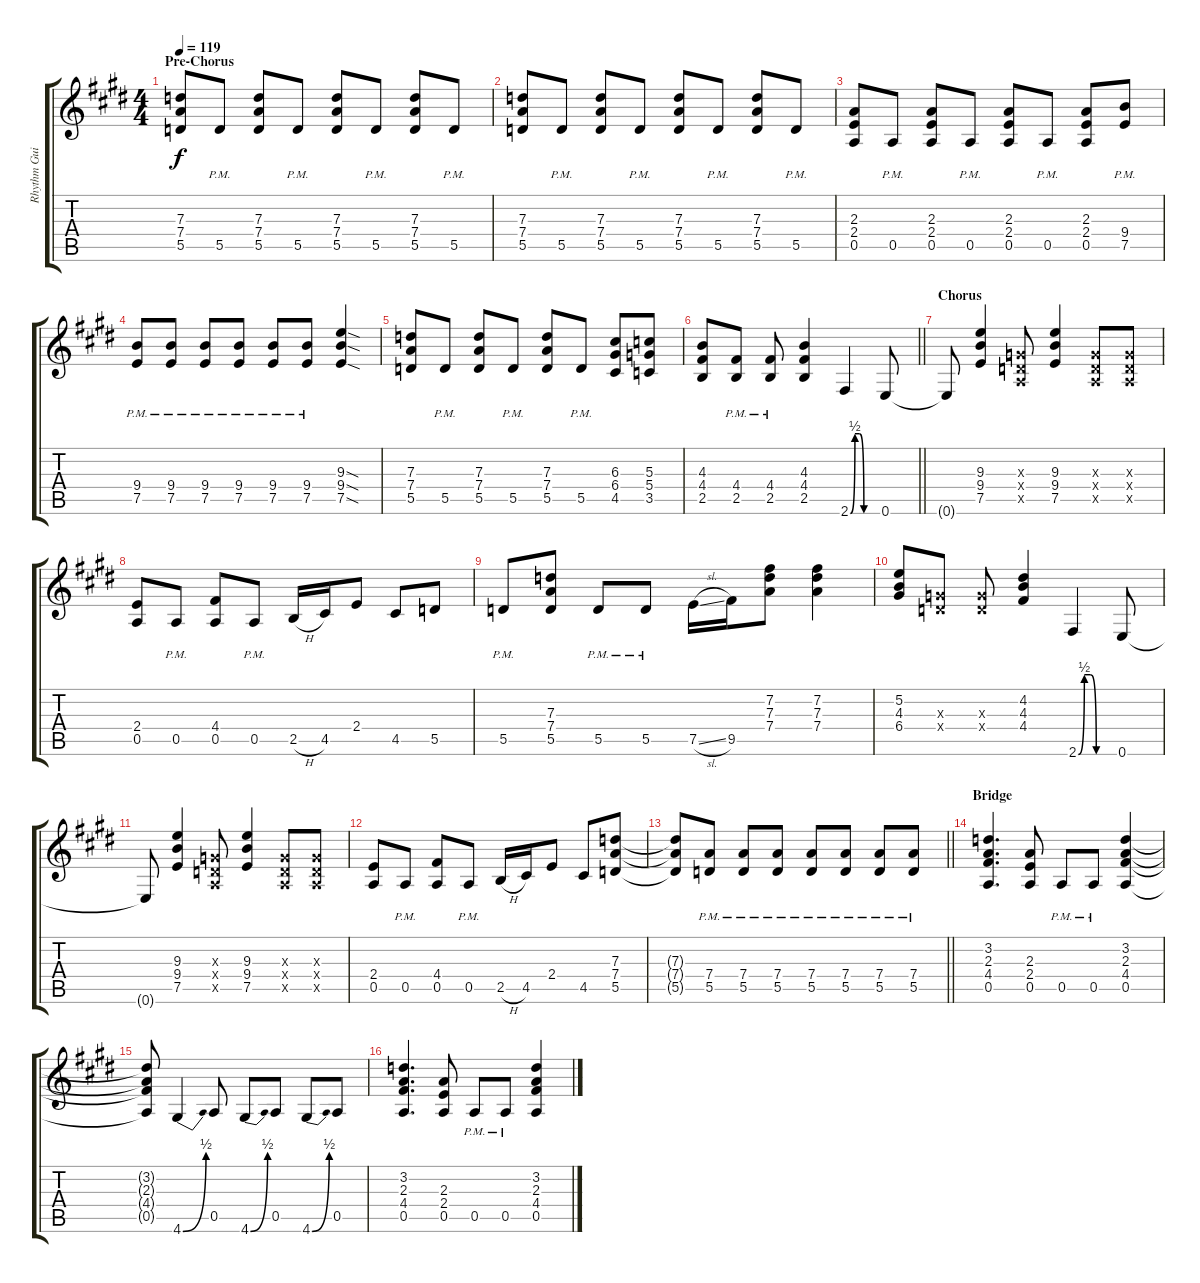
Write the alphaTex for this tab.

\track ("Rhythm Guitar" "Rhythm Gui") {instrument distortionguitar}
\staff {score tabs}
\tuning (E4 B3 G3 D3 A2 E2) {hide}
\ts (4 4)
\section ("" "Pre-Chorus")
\tempo 119
\clef g2
\ks e
(7.3{t} 7.4{t} 5.5{t}).8{dy f} 5.5{pm}.8 (7.3 7.4 5.5).8 5.5{pm}.8 (7.3 7.4 5.5).8 5.5{pm}.8 (7.3 7.4 5.5).8 5.5{pm}.8 |
(7.3 7.4 5.5).8 5.5{pm}.8 (7.3 7.4 5.5).8 5.5{pm}.8 (7.3 7.4 5.5).8 5.5{pm}.8 (7.3 7.4 5.5).8 5.5{pm}.8 |
(2.3 2.4 0.5).8 0.5{pm}.8 (2.3 2.4 0.5).8 0.5{pm}.8 (2.3 2.4 0.5).8 0.5{pm}.8 (2.3 2.4 0.5).8 (9.4{pm} 7.5).8 |
(9.4{pm} 7.5).8 (9.4{pm} 7.5).8 (9.4{pm} 7.5).8 (9.4{pm} 7.5).8 (9.4{pm} 7.5).8 (9.4{pm} 7.5).8 (9.3{sod} 9.4{sod} 7.5{sod}).4 |
(7.3 7.4 5.5).8 5.5{pm}.8 (7.3 7.4 5.5).8 5.5{pm}.8 (7.3 7.4 5.5).8 5.5{pm}.8 (6.3 6.4 4.5).8 (5.3 5.4 3.5).8 |
\barLineRight lightlight
(4.3 4.4 2.5).8 (4.4{pm} 2.5{pm}).8 (4.4{pm} 2.5{pm}).8 (4.3 4.4 2.5).4 2.6{be (custom 0 0 10 2 20 2 30 0 60 0)}.4 0.6.8 |
\section ("" "Chorus")
0.6{t}.8 (9.3 9.4 7.5).4 (0.3{x} 0.4{x} 0.5{x}).8 (9.3 9.4 7.5).4 (0.3{x} 0.4{x} 0.5{x}).8 (0.3{x} 0.4{x} 0.5{x}).8 |
(2.4 0.5).8 0.5{pm}.8 (4.4 0.5).8 0.5{pm}.8 2.5{h}.16 4.5.16 2.4.8 4.5.8 5.5.8 |
5.5{pm}.8 (7.3 7.4 5.5).8 5.5{pm}.8 5.5{pm}.8 7.5{sl}.16 9.5.16 (7.2 7.3 7.4).8 (7.2 7.3 7.4).4 |
(5.2 4.3 6.4).8 (0.3{x} 0.4{x}).8 (0.3{x} 0.4{x}).8 (4.2 4.3 4.4).4 2.6{be (custom 0 0 10 2 20 2 30 0 60 0)}.4 0.6.8 |
0.6{t}.8 (9.3 9.4 7.5).4 (0.3{x} 0.4{x} 0.5{x}).8 (9.3 9.4 7.5).4 (0.3{x} 0.4{x} 0.5{x}).8 (0.3{x} 0.4{x} 0.5{x}).8 |
(2.4 0.5).8 0.5{pm}.8 (4.4 0.5).8 0.5{pm}.8 2.5{h}.16 4.5.16 2.4.8 4.5.8 (7.3 7.4 5.5).8 |
\barLineRight lightlight
(7.3{t} 7.4{t} 5.5{t}).8 (7.4{pm} 5.5{pm}).8 (7.4{pm} 5.5{pm}).8 (7.4{pm} 5.5{pm}).8 (7.4{pm} 5.5{pm}).8 (7.4{pm} 5.5{pm}).8 (7.4{pm} 5.5{pm}).8 (7.4{pm} 5.5{pm}).8 |
\section ("" "Bridge")
(3.2 2.3 4.4 0.5).4{d} (2.3 2.4 0.5).8 0.5{pm}.8 0.5{pm}.8 (3.2 2.3 4.4 0.5).4 |
(3.2{t} 2.3{t} 4.4{t} 0.5{t}).8 4.6{be (bend 0 0 60 2)}.4 0.5.8 4.6{be (bend 0 0 60 2)}.8 0.5.8 4.6{be (bend 0 0 60 2)}.8 0.5.8 |
(3.2 2.3 4.4 0.5).4{d} (2.3 2.4 0.5).8 0.5{pm}.8 0.5{pm}.8 (3.2 2.3 4.4 0.5).4
